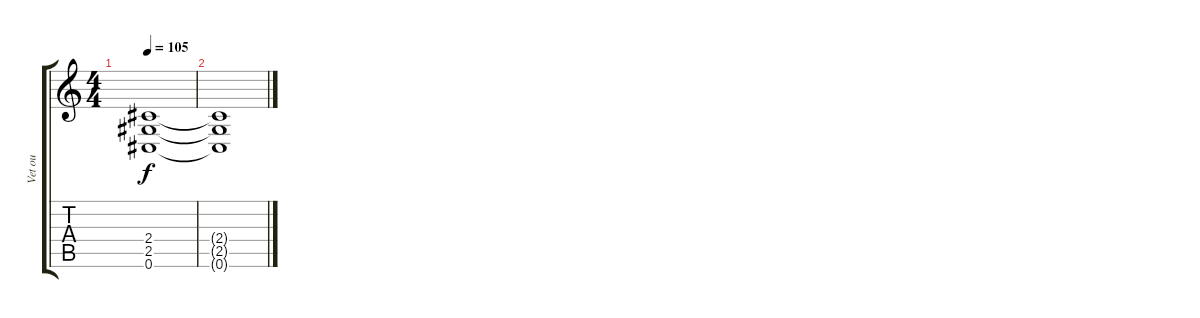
\track ("Vet ou" "Vet ou") {instrument distortionguitar}
\staff {score tabs}
\tuning (Db4 Ab3 E3 B2 Gb2 Db2) {hide}
\ts (4 4)
\tempo 105
\clef g2
\ks c
(2.4 2.5 0.6).1{dy f} |
(2.4{t} 2.5{t} 0.6{t}).1
